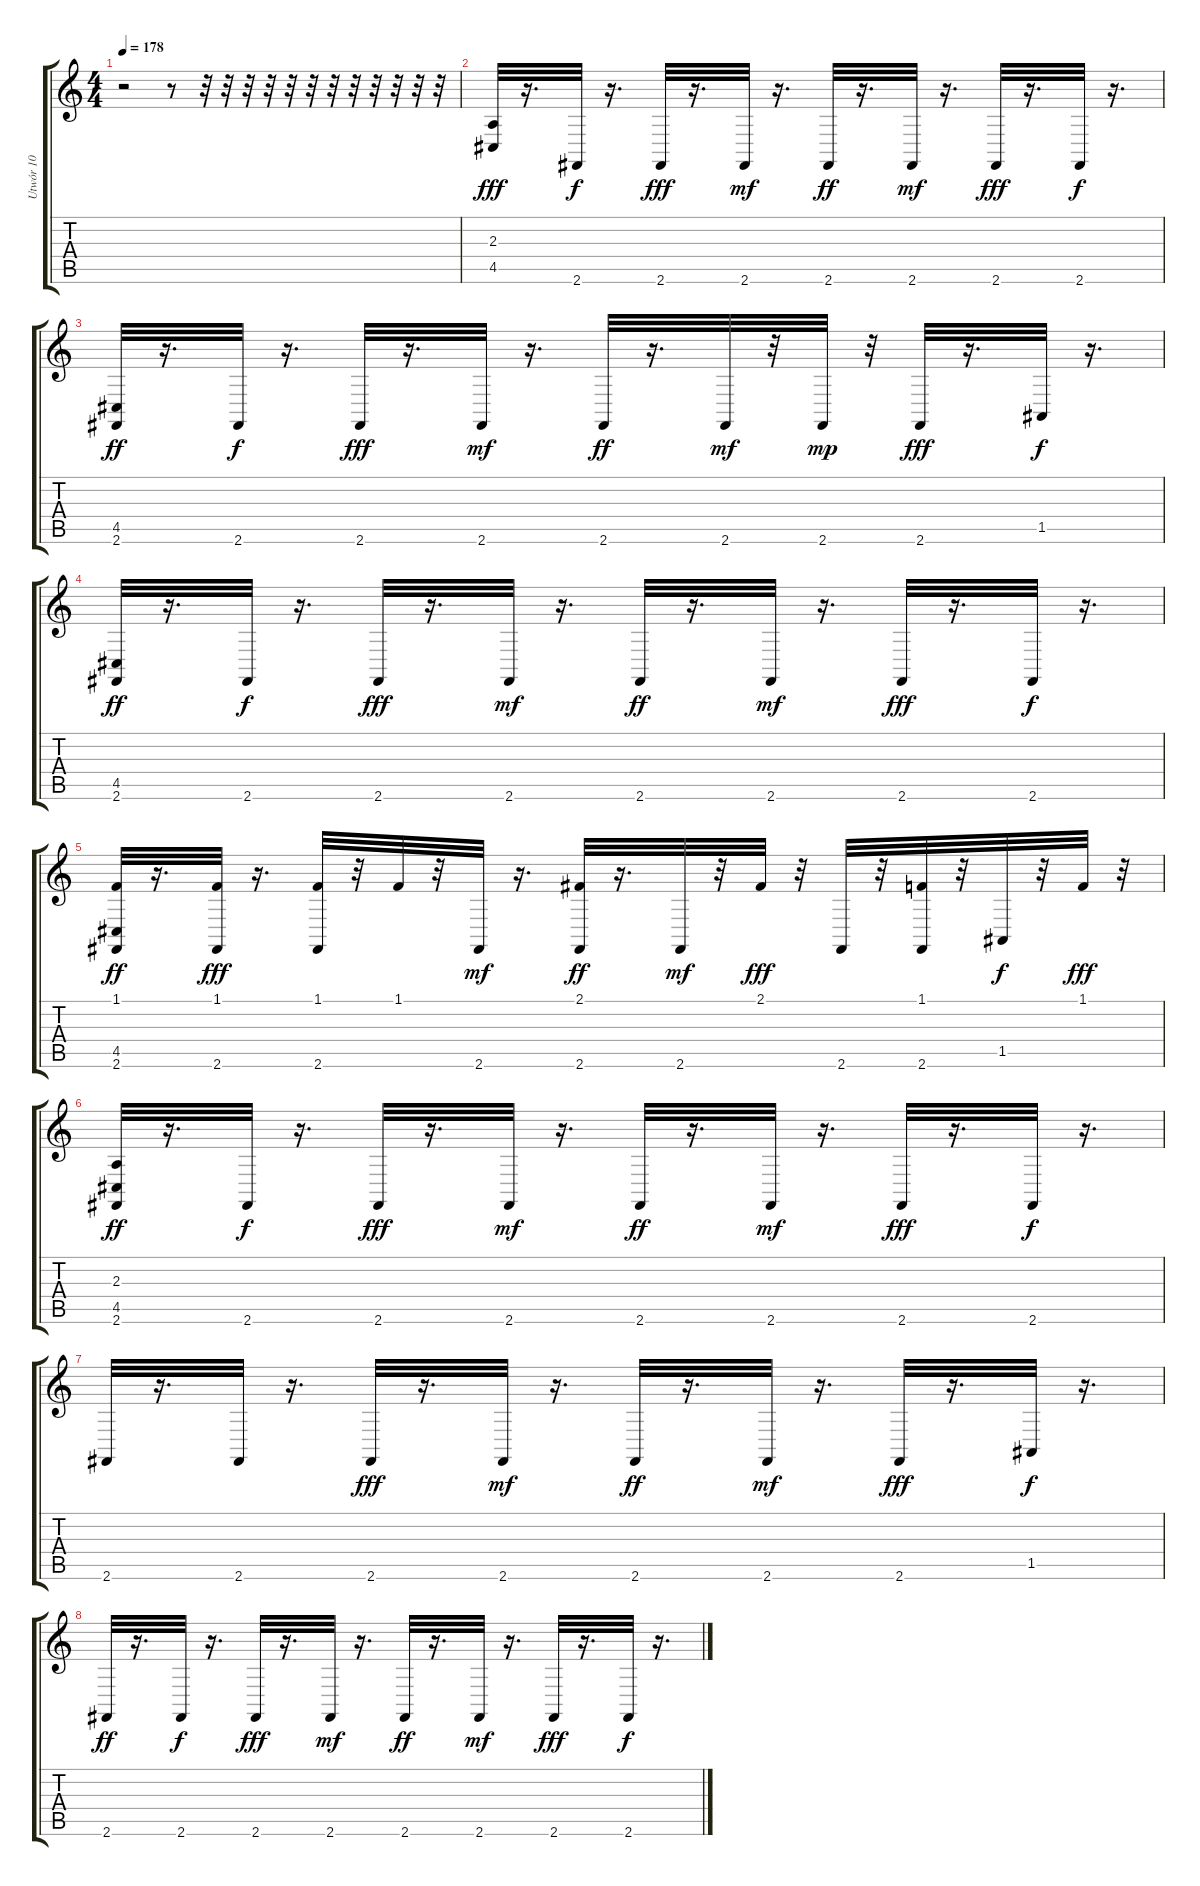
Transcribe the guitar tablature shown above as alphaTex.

\track ("Utwór 10" "Utwór 10") {instrument celesta}
\staff {score tabs}
\tuning (E4 B3 G3 D3 A2 E2) {hide}
\ts (4 4)
\tempo 178
\clef g2
\ks c
r.2{dy fff instrument celesta} r.8 r.32 r.32 r.32 r.32 r.32 r.32 r.32 r.32 r.32 r.32 r.32 r.32 |
(2.3 4.5).32 r.16{d} 2.6.32{dy f} r.16{d} 2.6.32{dy fff} r.16{d} 2.6.32{dy mf} r.16{d} 2.6.32{dy ff} r.16{d} 2.6.32{dy mf} r.16{d} 2.6.32{dy fff} r.16{d} 2.6.32{dy f} r.16{d} |
(4.5 2.6).32{dy ff} r.16{d} 2.6.32{dy f} r.16{d} 2.6.32{dy fff} r.16{d} 2.6.32{dy mf} r.16{d} 2.6.32{dy ff} r.16{d} 2.6.32{dy mf} r.32 2.6.32{dy mp} r.32 2.6.32{dy fff} r.16{d} 1.5.32{dy f} r.16{d} |
(4.5 2.6).32{dy ff} r.16{d} 2.6.32{dy f} r.16{d} 2.6.32{dy fff} r.16{d} 2.6.32{dy mf} r.16{d} 2.6.32{dy ff} r.16{d} 2.6.32{dy mf} r.16{d} 2.6.32{dy fff} r.16{d} 2.6.32{dy f} r.16{d} |
(1.1 4.5 2.6).32{dy ff} r.16{d} (1.1 2.6).32{dy fff} r.16{d} (1.1 2.6).32 r.32 1.1.32 r.32 2.6.32{dy mf} r.16{d} (2.1 2.6).32{dy ff} r.16{d} 2.6.32{dy mf} r.32 2.1.32{dy fff} r.32 2.6.32 r.32 (1.1 2.6).32 r.32 1.5.32{dy f} r.32 1.1.32{dy fff} r.32 |
(2.3 4.5 2.6).32{dy ff} r.16{d} 2.6.32{dy f} r.16{d} 2.6.32{dy fff} r.16{d} 2.6.32{dy mf} r.16{d} 2.6.32{dy ff} r.16{d} 2.6.32{dy mf} r.16{d} 2.6.32{dy fff} r.16{d} 2.6.32{dy f} r.16{d} |
2.6.32 r.16{d} 2.6.32 r.16{d} 2.6.32{dy fff} r.16{d} 2.6.32{dy mf} r.16{d} 2.6.32{dy ff} r.16{d} 2.6.32{dy mf} r.16{d} 2.6.32{dy fff} r.16{d} 1.5.32{dy f} r.16{d} |
2.6.32{dy ff} r.16{d} 2.6.32{dy f} r.16{d} 2.6.32{dy fff} r.16{d} 2.6.32{dy mf} r.16{d} 2.6.32{dy ff} r.16{d} 2.6.32{dy mf} r.16{d} 2.6.32{dy fff} r.16{d} 2.6.32{dy f} r.16{d}
